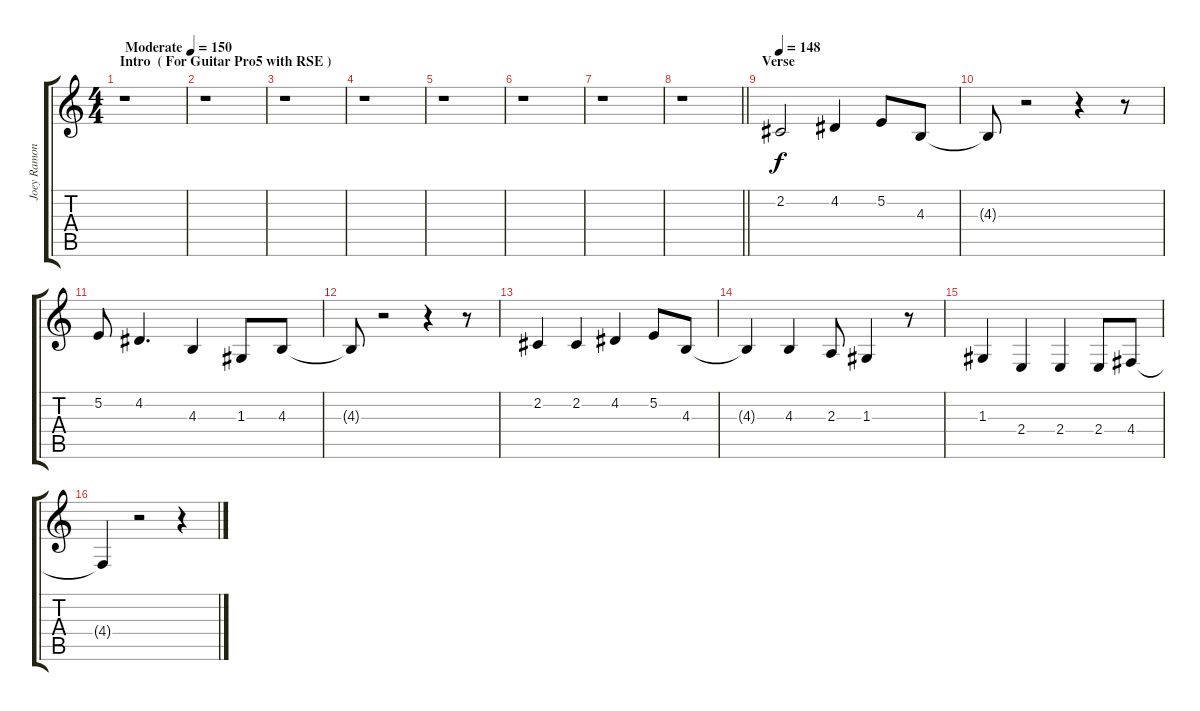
\track ("Joey Ramone - ( Back Voice )" "Joey Ramon") {instrument tremolostrings}
\staff {score tabs}
\tuning (E4 B3 G3 D3 A2 E2) {hide}
\ts (4 4)
\section ("" "Intro  ( For Guitar Pro5 with RSE )")
\tempo (150 "Moderate")
\clef g2
\ks c
r.1{dy f instrument tremolostrings} |
r.1 |
r.1 |
r.1 |
r.1 |
r.1 |
r.1 |
\barLineRight lightlight
r.1 |
\section ("" "Verse")
\tempo 148
2.2.2 4.2.4 5.2.8 4.3.8 |
4.3{t}.8 r.2 r.4 r.8 |
5.2.8 4.2.4{d} 4.3.4 1.3.8 4.3.8 |
4.3{t}.8 r.2 r.4 r.8 |
2.2.4 2.2.4 4.2.4 5.2.8 4.3.8 |
4.3{t}.4 4.3.4 2.3.8 1.3.4 r.8 |
1.3.4 2.4.4 2.4.4 2.4.8 4.4.8 |
4.4{t}.4 r.2 r.4
